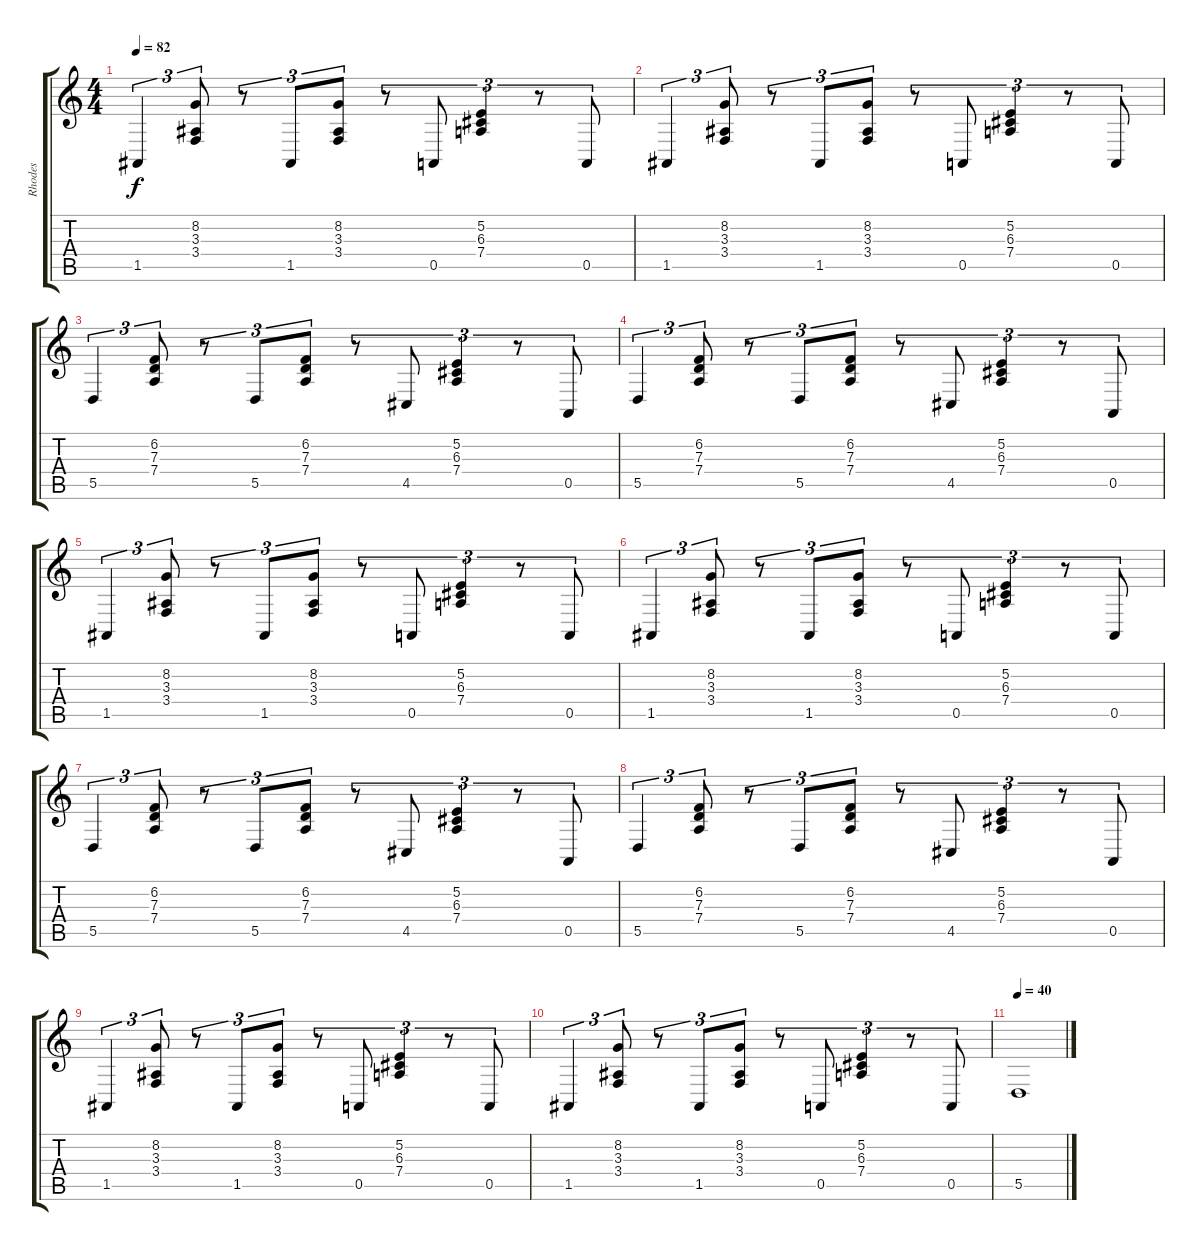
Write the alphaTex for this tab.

\track ("Rhodes" "Rhodes") {instrument electricpiano1}
\staff {score tabs}
\tuning (E4 B3 G3 D3 A2 E2) {hide}
\ts (4 4)
\tempo 82
\clef g2
\ks c
1.5.4{tu (3 2) dy f} (8.2 3.3 3.4).8{tu (3 2)} r.8{tu (3 2)} 1.5.8{tu (3 2)} (8.2 3.3 3.4).8{tu (3 2)} r.8{tu (3 2)} 0.5.8{tu (3 2)} (5.2 6.3 7.4).4{tu (3 2)} r.8{tu (3 2)} 0.5.8{tu (3 2)} |
1.5.4{tu (3 2)} (8.2 3.3 3.4).8{tu (3 2)} r.8{tu (3 2)} 1.5.8{tu (3 2)} (8.2 3.3 3.4).8{tu (3 2)} r.8{tu (3 2)} 0.5.8{tu (3 2)} (5.2 6.3 7.4).4{tu (3 2)} r.8{tu (3 2)} 0.5.8{tu (3 2)} |
5.5.4{tu (3 2)} (6.2 7.3 7.4).8{tu (3 2)} r.8{tu (3 2)} 5.5.8{tu (3 2)} (6.2 7.3 7.4).8{tu (3 2)} r.8{tu (3 2)} 4.5.8{tu (3 2)} (5.2 6.3 7.4).4{tu (3 2)} r.8{tu (3 2)} 0.5.8{tu (3 2)} |
5.5.4{tu (3 2)} (6.2 7.3 7.4).8{tu (3 2)} r.8{tu (3 2)} 5.5.8{tu (3 2)} (6.2 7.3 7.4).8{tu (3 2)} r.8{tu (3 2)} 4.5.8{tu (3 2)} (5.2 6.3 7.4).4{tu (3 2)} r.8{tu (3 2)} 0.5.8{tu (3 2)} |
1.5.4{tu (3 2)} (8.2 3.3 3.4).8{tu (3 2)} r.8{tu (3 2)} 1.5.8{tu (3 2)} (8.2 3.3 3.4).8{tu (3 2)} r.8{tu (3 2)} 0.5.8{tu (3 2)} (5.2 6.3 7.4).4{tu (3 2)} r.8{tu (3 2)} 0.5.8{tu (3 2)} |
1.5.4{tu (3 2)} (8.2 3.3 3.4).8{tu (3 2)} r.8{tu (3 2)} 1.5.8{tu (3 2)} (8.2 3.3 3.4).8{tu (3 2)} r.8{tu (3 2)} 0.5.8{tu (3 2)} (5.2 6.3 7.4).4{tu (3 2)} r.8{tu (3 2)} 0.5.8{tu (3 2)} |
5.5.4{tu (3 2)} (6.2 7.3 7.4).8{tu (3 2)} r.8{tu (3 2)} 5.5.8{tu (3 2)} (6.2 7.3 7.4).8{tu (3 2)} r.8{tu (3 2)} 4.5.8{tu (3 2)} (5.2 6.3 7.4).4{tu (3 2)} r.8{tu (3 2)} 0.5.8{tu (3 2)} |
5.5.4{tu (3 2)} (6.2 7.3 7.4).8{tu (3 2)} r.8{tu (3 2)} 5.5.8{tu (3 2)} (6.2 7.3 7.4).8{tu (3 2)} r.8{tu (3 2)} 4.5.8{tu (3 2)} (5.2 6.3 7.4).4{tu (3 2)} r.8{tu (3 2)} 0.5.8{tu (3 2)} |
1.5.4{tu (3 2)} (8.2 3.3 3.4).8{tu (3 2)} r.8{tu (3 2)} 1.5.8{tu (3 2)} (8.2 3.3 3.4).8{tu (3 2)} r.8{tu (3 2)} 0.5.8{tu (3 2)} (5.2 6.3 7.4).4{tu (3 2)} r.8{tu (3 2)} 0.5.8{tu (3 2)} |
1.5.4{tu (3 2)} (8.2 3.3 3.4).8{tu (3 2)} r.8{tu (3 2)} 1.5.8{tu (3 2)} (8.2 3.3 3.4).8{tu (3 2)} r.8{tu (3 2)} 0.5.8{tu (3 2)} (5.2 6.3 7.4).4{tu (3 2)} r.8{tu (3 2)} 0.5.8{tu (3 2)} |
\tempo 40
5.5.1
